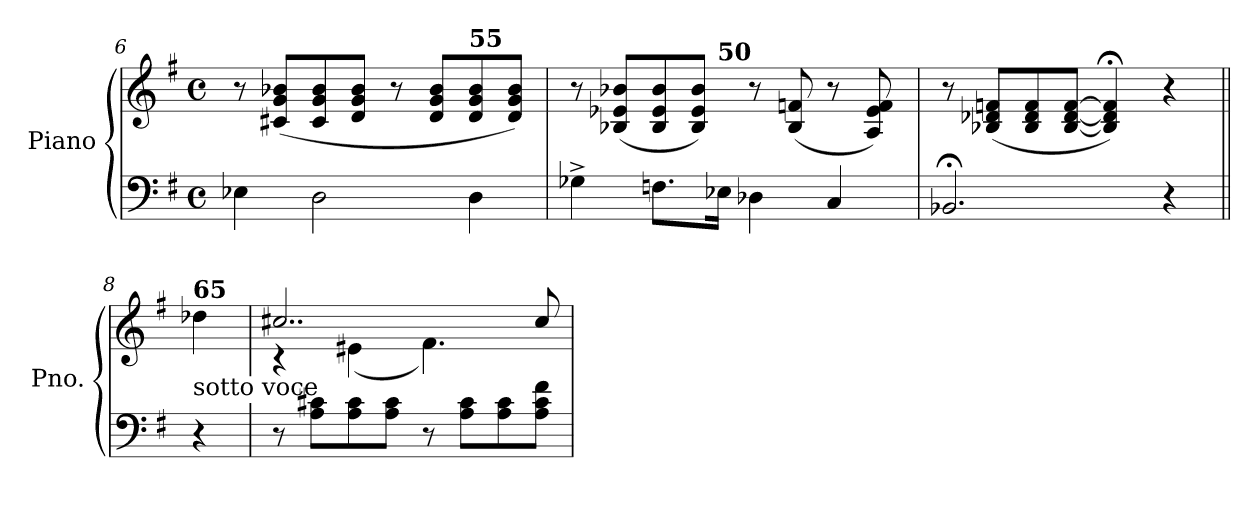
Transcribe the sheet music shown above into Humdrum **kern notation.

**kern	**kern	**dynam
*part1	*part1	*part1
*staff2	*staff1	*staff1/2
*I"Piano	*	*
*I'Pno.	*	*
*clefF4	*clefG2	*
*k[f#]	*k[f#]	*
*M4/4	*M4/4	*
*met(c)	*met(c)	*
=6	=6	=6
4E-X\	8r	.
.	(<8c#X/ 8g/ 8b-X/L	.
2D\	8c#/ 8g/ 8b-/	.
.	8d/ 8g/ 8b-/J	.
.	8r	.
.	8d/ 8g/ 8b-/L	.
!	!LO:TX:a:B:t=55	!
4D\	8d/ 8g/ 8b-/	.
.	8d/ 8g/ 8b-/J)	.
=7	=7	=7
*	*^	*
4G-X^\	8r	4..ryy	.
.	(<8B-X/ 8e-X/ 8b-X/L	.	.
8.Fn\L	8B-/ 8e-/ 8b-/	.	.
.	8B-/ 8e-/ 8b-/J)	.	.
!	!	!LO:TX:a:B:t=50	!
16E-X\Jk	.	2ryy	.
4D-X\	8r	.	.
.	(<8B-/ 8fn/	.	.
4C/	8r	.	.
.	8A/ 8e-/ 8f/)	.	.
.	.	16ryy	.
*	*v	*v	*
=8	=8	=8
2.BB-X;</	8r	.
.	(<8B-X/ 8d-X/ 8fn/L	.
.	8B-/ 8d-/ 8f/	.
.	[8B-/ [8d-/ [8f/J	.
.	4B-/];< 4d-/];< 4f/];<)	.
4r	4r	.
=8X1||	=8X1||	=8X1||
!	!LO:TX:b:t=sotto voce	!
!	!LO:TX:a:B:t=65	!
4r	4dd-X\	.
=9	=9	=9
*	*^	*
!	!	!	!LO:DY:b
8r	2..cc#X/	4r	other-dynamics
!	!	!	!LO:DY:b=2
8A\ 8c#X\L	.	.	other-dynamics
8A\ 8c#\	.	(<4e#X\	.
8A\ 8c#\J	.	.	.
8r	.	4.f#\)	.
8A\ 8c#\L	.	.	.
8A\ 8c#\	.	.	.
8A\ 8c#\ 8f#\J	8rAyy	8cc#/	.
*	*v	*v	*
=	=	=
*-	*-	*-
